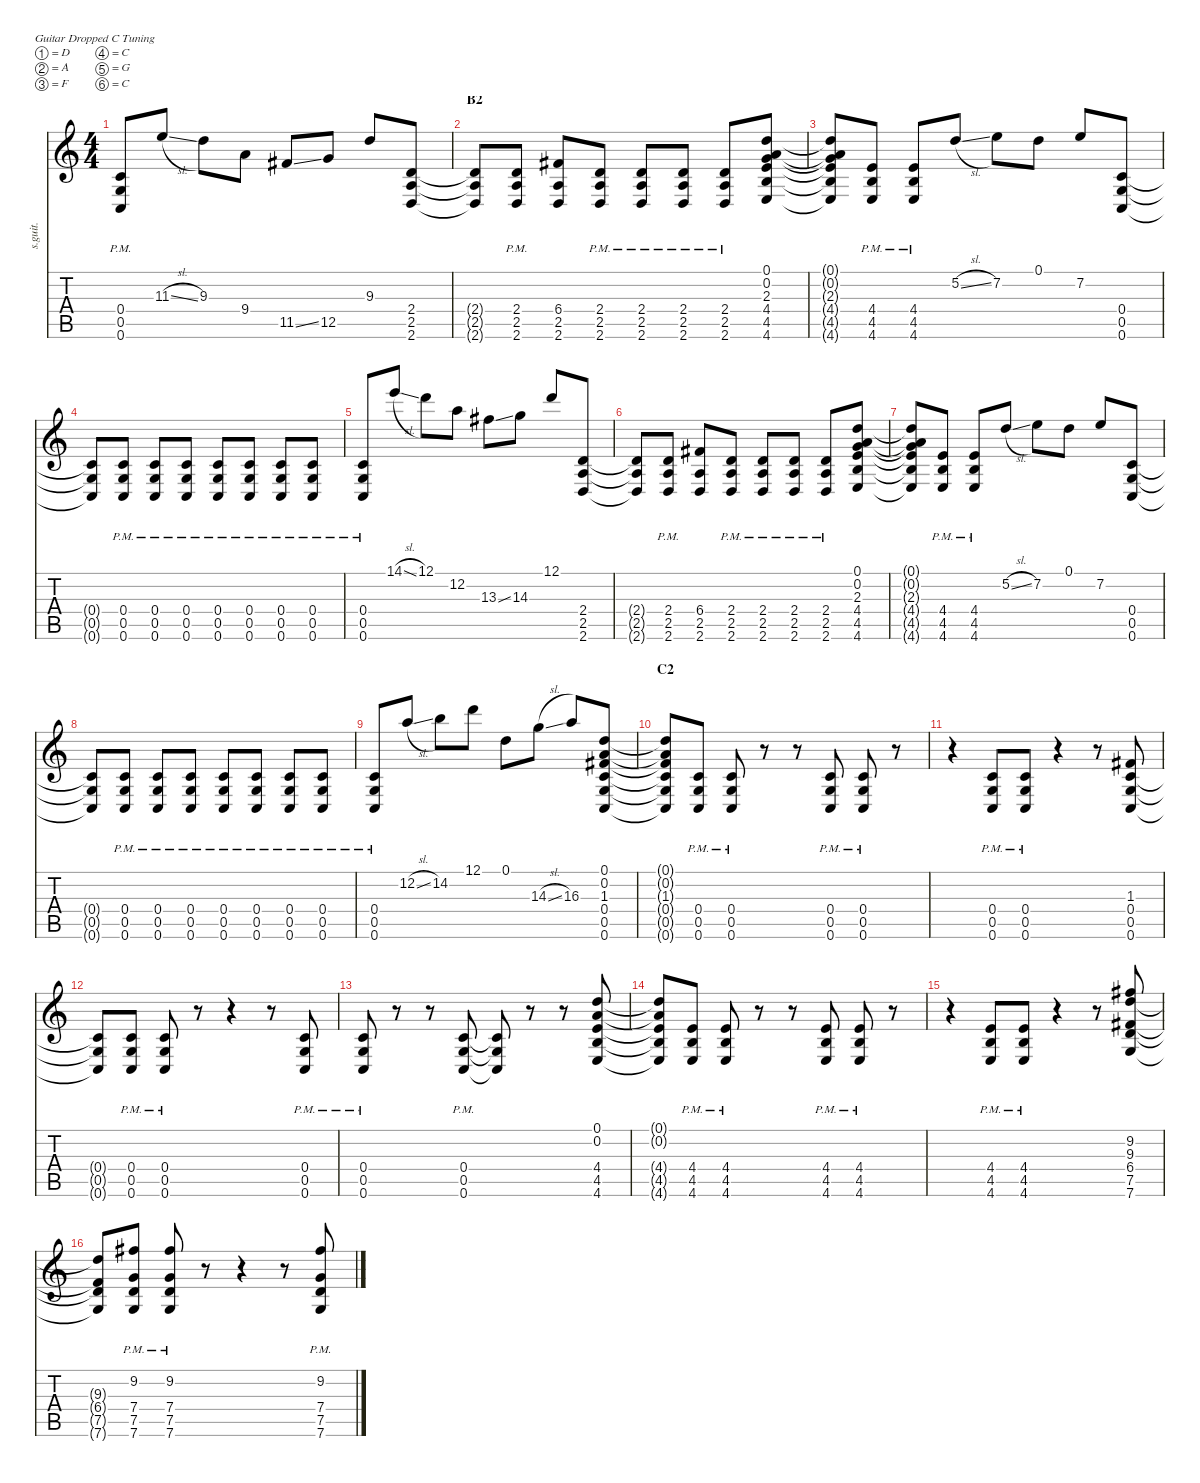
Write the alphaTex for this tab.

\defaultSystemsLayout 4
\hideDynamics
\bracketExtendMode nobrackets
\track ("Guitare 1" "s.guit.") {instrument overdrivenguitar}
\staff {score tabs}
\tuning (D4 A3 F3 C3 G2 C2)
\ts (4 4)
\tempo (170 hide)
\clef g2
\ks c
(0.4{pm} 0.5{pm} 0.6{pm}).8{lyrics (0 "") lyrics (1 "") lyrics (2 "") lyrics (3 "") lyrics (4 "") dy fff} 11.3{sl}.8{lyrics (0 "") lyrics (1 "") lyrics (2 "") lyrics (3 "") lyrics (4 "") dy f} 9.3.8{lyrics (0 "") lyrics (1 "") lyrics (2 "") lyrics (3 "") lyrics (4 "")} 9.4.8{lyrics (0 "") lyrics (1 "") lyrics (2 "") lyrics (3 "") lyrics (4 "")} 11.5{ss acc #}.8{lyrics (0 "") lyrics (1 "") lyrics (2 "") lyrics (3 "") lyrics (4 "")} 12.5.8{lyrics (0 "") lyrics (1 "") lyrics (2 "") lyrics (3 "") lyrics (4 "")} 9.3.8{lyrics (0 "") lyrics (1 "") lyrics (2 "") lyrics (3 "") lyrics (4 "")} (2.4 2.5 2.6).8{lyrics (0 "") lyrics (1 "") lyrics (2 "") lyrics (3 "") lyrics (4 "") dy fff} |
\section ("" "B2")
(2.4{t} 2.5{t} 2.6{t}).8{lyrics (0 "") lyrics (1 "") lyrics (2 "") lyrics (3 "") lyrics (4 "") dy f} (2.4{pm} 2.5{pm} 2.6{pm}).8{lyrics (0 "") lyrics (1 "") lyrics (2 "") lyrics (3 "") lyrics (4 "") dy fff} (6.4{acc #} 2.5 2.6).8{lyrics (0 "") lyrics (1 "") lyrics (2 "") lyrics (3 "") lyrics (4 "")} (2.4{pm} 2.5{pm} 2.6{pm}).8{lyrics (0 "") lyrics (1 "") lyrics (2 "") lyrics (3 "") lyrics (4 "")} (2.4{pm} 2.5{pm} 2.6{pm}).8{lyrics (0 "") lyrics (1 "") lyrics (2 "") lyrics (3 "") lyrics (4 "")} (2.4{pm} 2.5{pm} 2.6{pm}).8{lyrics (0 "") lyrics (1 "") lyrics (2 "") lyrics (3 "") lyrics (4 "")} (2.4{pm} 2.5{pm} 2.6{pm}).8{lyrics (0 "") lyrics (1 "") lyrics (2 "") lyrics (3 "") lyrics (4 "")} (0.1 0.2 2.3 4.4 4.5 4.6).8{lyrics (0 "") lyrics (1 "") lyrics (2 "") lyrics (3 "") lyrics (4 "")} |
(0.1{t} 0.2{t} 2.3{t} 4.4{t} 4.5{t} 4.6{t}).8{lyrics (0 "") lyrics (1 "") lyrics (2 "") lyrics (3 "") lyrics (4 "") dy f} (4.4{pm} 4.5{pm} 4.6{pm}).8{lyrics (0 "") lyrics (1 "") lyrics (2 "") lyrics (3 "") lyrics (4 "") dy fff} (4.4{pm} 4.5{pm} 4.6{pm}).8{lyrics (0 "") lyrics (1 "") lyrics (2 "") lyrics (3 "") lyrics (4 "")} 5.2{sl}.8{lyrics (0 "") lyrics (1 "") lyrics (2 "") lyrics (3 "") lyrics (4 "") dy f} 7.2.8{lyrics (0 "") lyrics (1 "") lyrics (2 "") lyrics (3 "") lyrics (4 "")} 0.1.8{lyrics (0 "") lyrics (1 "") lyrics (2 "") lyrics (3 "") lyrics (4 "")} 7.2.8{lyrics (0 "") lyrics (1 "") lyrics (2 "") lyrics (3 "") lyrics (4 "")} (0.4 0.5 0.6).8{lyrics (0 "") lyrics (1 "") lyrics (2 "") lyrics (3 "") lyrics (4 "") dy fff} |
(0.4{t} 0.5{t} 0.6{t}).8{lyrics (0 "") lyrics (1 "") lyrics (2 "") lyrics (3 "") lyrics (4 "") dy f} (0.4{pm} 0.5{pm} 0.6{pm}).8{lyrics (0 "") lyrics (1 "") lyrics (2 "") lyrics (3 "") lyrics (4 "") dy fff} (0.4{pm} 0.5{pm} 0.6{pm}).8{lyrics (0 "") lyrics (1 "") lyrics (2 "") lyrics (3 "") lyrics (4 "")} (0.4{pm} 0.5{pm} 0.6{pm}).8{lyrics (0 "") lyrics (1 "") lyrics (2 "") lyrics (3 "") lyrics (4 "")} (0.4{pm} 0.5{pm} 0.6{pm}).8{lyrics (0 "") lyrics (1 "") lyrics (2 "") lyrics (3 "") lyrics (4 "")} (0.4{pm} 0.5{pm} 0.6{pm}).8{lyrics (0 "") lyrics (1 "") lyrics (2 "") lyrics (3 "") lyrics (4 "")} (0.4{pm} 0.5{pm} 0.6{pm}).8{lyrics (0 "") lyrics (1 "") lyrics (2 "") lyrics (3 "") lyrics (4 "")} (0.4{pm} 0.5{pm} 0.6{pm}).8{lyrics (0 "") lyrics (1 "") lyrics (2 "") lyrics (3 "") lyrics (4 "")} |
(0.4{pm} 0.5{pm} 0.6{pm}).8{lyrics (0 "") lyrics (1 "") lyrics (2 "") lyrics (3 "") lyrics (4 "")} 14.1{sl}.8{lyrics (0 "") lyrics (1 "") lyrics (2 "") lyrics (3 "") lyrics (4 "") dy f} 12.1.8{lyrics (0 "") lyrics (1 "") lyrics (2 "") lyrics (3 "") lyrics (4 "")} 12.2.8{lyrics (0 "") lyrics (1 "") lyrics (2 "") lyrics (3 "") lyrics (4 "")} 13.3{ss acc #}.8{lyrics (0 "") lyrics (1 "") lyrics (2 "") lyrics (3 "") lyrics (4 "")} 14.3.8{lyrics (0 "") lyrics (1 "") lyrics (2 "") lyrics (3 "") lyrics (4 "")} 12.1.8{lyrics (0 "") lyrics (1 "") lyrics (2 "") lyrics (3 "") lyrics (4 "")} (2.4 2.5 2.6).8{lyrics (0 "") lyrics (1 "") lyrics (2 "") lyrics (3 "") lyrics (4 "") dy fff} |
(2.4{t} 2.5{t} 2.6{t}).8{lyrics (0 "") lyrics (1 "") lyrics (2 "") lyrics (3 "") lyrics (4 "") dy f} (2.4{pm} 2.5{pm} 2.6{pm}).8{lyrics (0 "") lyrics (1 "") lyrics (2 "") lyrics (3 "") lyrics (4 "") dy fff} (6.4{acc #} 2.5 2.6).8{lyrics (0 "") lyrics (1 "") lyrics (2 "") lyrics (3 "") lyrics (4 "")} (2.4{pm} 2.5{pm} 2.6{pm}).8{lyrics (0 "") lyrics (1 "") lyrics (2 "") lyrics (3 "") lyrics (4 "")} (2.4{pm} 2.5{pm} 2.6{pm}).8{lyrics (0 "") lyrics (1 "") lyrics (2 "") lyrics (3 "") lyrics (4 "")} (2.4{pm} 2.5{pm} 2.6{pm}).8{lyrics (0 "") lyrics (1 "") lyrics (2 "") lyrics (3 "") lyrics (4 "")} (2.4{pm} 2.5{pm} 2.6{pm}).8{lyrics (0 "") lyrics (1 "") lyrics (2 "") lyrics (3 "") lyrics (4 "")} (0.1 0.2 2.3 4.4 4.5 4.6).8{lyrics (0 "") lyrics (1 "") lyrics (2 "") lyrics (3 "") lyrics (4 "")} |
(0.1{t} 0.2{t} 2.3{t} 4.4{t} 4.5{t} 4.6{t}).8{lyrics (0 "") lyrics (1 "") lyrics (2 "") lyrics (3 "") lyrics (4 "") dy f} (4.4{pm} 4.5{pm} 4.6{pm}).8{lyrics (0 "") lyrics (1 "") lyrics (2 "") lyrics (3 "") lyrics (4 "") dy fff} (4.4{pm} 4.5{pm} 4.6{pm}).8{lyrics (0 "") lyrics (1 "") lyrics (2 "") lyrics (3 "") lyrics (4 "")} 5.2{sl}.8{lyrics (0 "") lyrics (1 "") lyrics (2 "") lyrics (3 "") lyrics (4 "") dy f} 7.2.8{lyrics (0 "") lyrics (1 "") lyrics (2 "") lyrics (3 "") lyrics (4 "")} 0.1.8{lyrics (0 "") lyrics (1 "") lyrics (2 "") lyrics (3 "") lyrics (4 "")} 7.2.8{lyrics (0 "") lyrics (1 "") lyrics (2 "") lyrics (3 "") lyrics (4 "")} (0.4 0.5 0.6).8{lyrics (0 "") lyrics (1 "") lyrics (2 "") lyrics (3 "") lyrics (4 "") dy fff} |
(0.4{t} 0.5{t} 0.6{t}).8{lyrics (0 "") lyrics (1 "") lyrics (2 "") lyrics (3 "") lyrics (4 "") dy f} (0.4{pm} 0.5{pm} 0.6{pm}).8{lyrics (0 "") lyrics (1 "") lyrics (2 "") lyrics (3 "") lyrics (4 "") dy fff} (0.4{pm} 0.5{pm} 0.6{pm}).8{lyrics (0 "") lyrics (1 "") lyrics (2 "") lyrics (3 "") lyrics (4 "")} (0.4{pm} 0.5{pm} 0.6{pm}).8{lyrics (0 "") lyrics (1 "") lyrics (2 "") lyrics (3 "") lyrics (4 "")} (0.4{pm} 0.5{pm} 0.6{pm}).8{lyrics (0 "") lyrics (1 "") lyrics (2 "") lyrics (3 "") lyrics (4 "")} (0.4{pm} 0.5{pm} 0.6{pm}).8{lyrics (0 "") lyrics (1 "") lyrics (2 "") lyrics (3 "") lyrics (4 "")} (0.4{pm} 0.5{pm} 0.6{pm}).8{lyrics (0 "") lyrics (1 "") lyrics (2 "") lyrics (3 "") lyrics (4 "")} (0.4{pm} 0.5{pm} 0.6{pm}).8{lyrics (0 "") lyrics (1 "") lyrics (2 "") lyrics (3 "") lyrics (4 "")} |
(0.4{pm} 0.5{pm} 0.6{pm}).8{lyrics (0 "") lyrics (1 "") lyrics (2 "") lyrics (3 "") lyrics (4 "")} 12.2{sl}.8{lyrics (0 "") lyrics (1 "") lyrics (2 "") lyrics (3 "") lyrics (4 "") dy f} 14.2.8{lyrics (0 "") lyrics (1 "") lyrics (2 "") lyrics (3 "") lyrics (4 "")} 12.1.8{lyrics (0 "") lyrics (1 "") lyrics (2 "") lyrics (3 "") lyrics (4 "")} 0.1.8{lyrics (0 "") lyrics (1 "") lyrics (2 "") lyrics (3 "") lyrics (4 "")} 14.3{sl}.8{lyrics (0 "") lyrics (1 "") lyrics (2 "") lyrics (3 "") lyrics (4 "")} 16.3.8{lyrics (0 "") lyrics (1 "") lyrics (2 "") lyrics (3 "") lyrics (4 "")} (0.1 0.2 1.3{acc #} 0.4 0.5 0.6).8{lyrics (0 "") lyrics (1 "") lyrics (2 "") lyrics (3 "") lyrics (4 "") dy fff} |
\section ("" "C2")
(0.1{t} 0.2{t} 1.3{t acc #} 0.4{t} 0.5{t} 0.6{t}).8{lyrics (0 "") lyrics (1 "") lyrics (2 "") lyrics (3 "") lyrics (4 "") dy f} (0.4{pm} 0.5{pm} 0.6{pm}).8{lyrics (0 "") lyrics (1 "") lyrics (2 "") lyrics (3 "") lyrics (4 "") dy fff} (0.4{pm} 0.5{pm} 0.6{pm}).8{lyrics (0 "") lyrics (1 "") lyrics (2 "") lyrics (3 "") lyrics (4 "")} r.8 r.8 (0.4{pm} 0.5{pm} 0.6{pm}).8{lyrics (0 "") lyrics (1 "") lyrics (2 "") lyrics (3 "") lyrics (4 "")} (0.4{pm} 0.5{pm} 0.6{pm}).8{lyrics (0 "") lyrics (1 "") lyrics (2 "") lyrics (3 "") lyrics (4 "")} r.8 |
r.4 (0.4{pm} 0.5{pm} 0.6{pm}).8{lyrics (0 "") lyrics (1 "") lyrics (2 "") lyrics (3 "") lyrics (4 "")} (0.4{pm} 0.5{pm} 0.6{pm}).8{lyrics (0 "") lyrics (1 "") lyrics (2 "") lyrics (3 "") lyrics (4 "")} r.4 r.8 (1.3{acc #} 0.4 0.5 0.6).8{lyrics (0 "") lyrics (1 "") lyrics (2 "") lyrics (3 "") lyrics (4 "")} |
(0.4{t} 0.5{t} 0.6{t}).8{lyrics (0 "") lyrics (1 "") lyrics (2 "") lyrics (3 "") lyrics (4 "") dy f} (0.4{pm} 0.5{pm} 0.6{pm}).8{lyrics (0 "") lyrics (1 "") lyrics (2 "") lyrics (3 "") lyrics (4 "") dy fff} (0.4{pm} 0.5{pm} 0.6{pm}).8{lyrics (0 "") lyrics (1 "") lyrics (2 "") lyrics (3 "") lyrics (4 "")} r.8 r.4 r.8 (0.4{pm} 0.5{pm} 0.6{pm}).8{lyrics (0 "") lyrics (1 "") lyrics (2 "") lyrics (3 "") lyrics (4 "")} |
(0.4{pm} 0.5{pm} 0.6{pm}).8{lyrics (0 "") lyrics (1 "") lyrics (2 "") lyrics (3 "") lyrics (4 "")} r.8 r.8 (0.4{pm} 0.5{pm} 0.6{pm}).8{lyrics (0 "") lyrics (1 "") lyrics (2 "") lyrics (3 "") lyrics (4 "")} (0.4{t} 0.5{t} 0.6{t}).8{lyrics (0 "") lyrics (1 "") lyrics (2 "") lyrics (3 "") lyrics (4 "") dy f} r.8 r.8 (0.1 0.2 4.4 4.5 4.6).8{lyrics (0 "") lyrics (1 "") lyrics (2 "") lyrics (3 "") lyrics (4 "") dy fff} |
(0.1{t} 0.2{t} 4.4{t} 4.5{t} 4.6{t}).8{lyrics (0 "") lyrics (1 "") lyrics (2 "") lyrics (3 "") lyrics (4 "") dy f} (4.4{pm} 4.5{pm} 4.6{pm}).8{lyrics (0 "") lyrics (1 "") lyrics (2 "") lyrics (3 "") lyrics (4 "") dy fff} (4.4{pm} 4.5{pm} 4.6{pm}).8{lyrics (0 "") lyrics (1 "") lyrics (2 "") lyrics (3 "") lyrics (4 "")} r.8 r.8 (4.4{pm} 4.5{pm} 4.6{pm}).8{lyrics (0 "") lyrics (1 "") lyrics (2 "") lyrics (3 "") lyrics (4 "")} (4.4{pm} 4.5{pm} 4.6{pm}).8{lyrics (0 "") lyrics (1 "") lyrics (2 "") lyrics (3 "") lyrics (4 "")} r.8 |
r.4 (4.4{pm} 4.5{pm} 4.6{pm}).8{lyrics (0 "") lyrics (1 "") lyrics (2 "") lyrics (3 "") lyrics (4 "")} (4.4{pm} 4.5{pm} 4.6{pm}).8{lyrics (0 "") lyrics (1 "") lyrics (2 "") lyrics (3 "") lyrics (4 "")} r.4 r.8 (9.2{acc #} 9.3 6.4{acc #} 7.5 7.6).8{lyrics (0 "") lyrics (1 "") lyrics (2 "") lyrics (3 "") lyrics (4 "") dy f} |
(9.3{t} 6.4{t acc #} 7.5{t} 7.6{t}).8{lyrics (0 "") lyrics (1 "") lyrics (2 "") lyrics (3 "") lyrics (4 "")} (9.2{pm acc #} 7.4{pm} 7.5{pm} 7.6{pm}).8{lyrics (0 "") lyrics (1 "") lyrics (2 "") lyrics (3 "") lyrics (4 "") dy fff} (9.2{pm acc #} 7.4{pm} 7.5{pm} 7.6{pm}).8{lyrics (0 "") lyrics (1 "") lyrics (2 "") lyrics (3 "") lyrics (4 "")} r.8 r.4 r.8 (9.2{pm acc #} 7.4{pm} 7.5{pm} 7.6{pm}).8{lyrics (0 "") lyrics (1 "") lyrics (2 "") lyrics (3 "") lyrics (4 "")}
